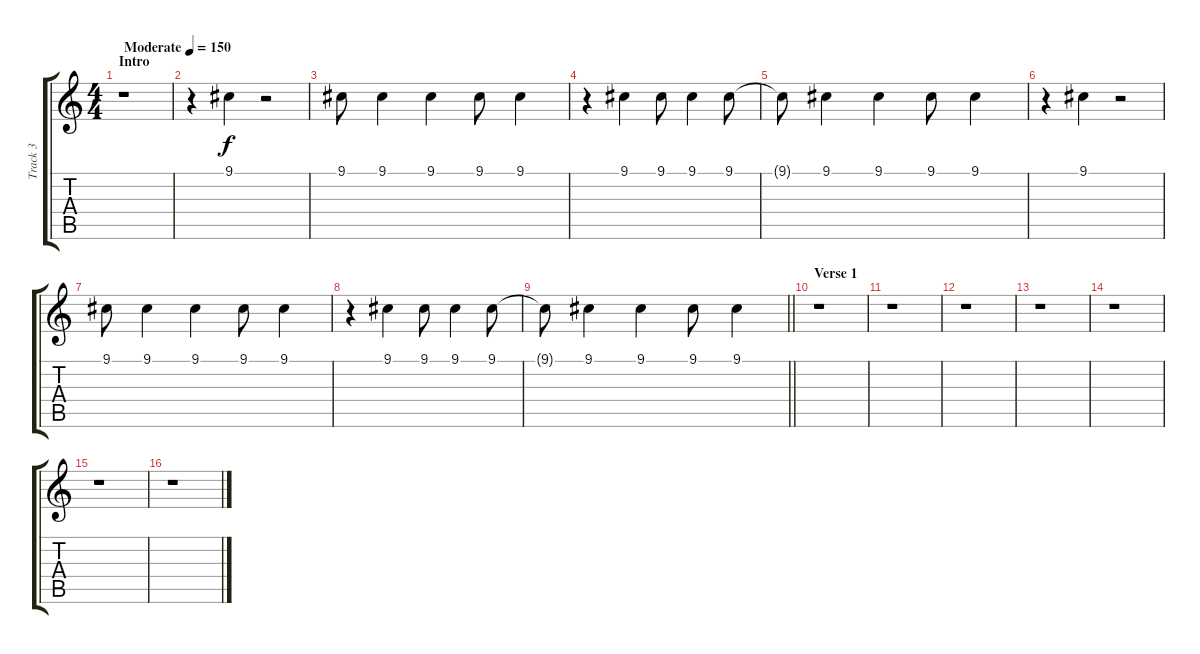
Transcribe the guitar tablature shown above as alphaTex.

\track ("Track 3" "Track 3") {instrument lead2sawtooth}
\staff {score tabs}
\tuning (E4 B3 G3 D3 A2 E2) {hide}
\ts (4 4)
\section ("" "Intro")
\tempo (150 "Moderate")
\clef g2
\ks c
r.1{dy f instrument lead2sawtooth} |
r.4 9.1.4 r.2 |
9.1.8 9.1.4 9.1.4 9.1.8 9.1.4 |
r.4 9.1.4 9.1.8 9.1.4 9.1.8 |
9.1{t}.8 9.1.4 9.1.4 9.1.8 9.1.4 |
r.4 9.1.4 r.2 |
9.1.8 9.1.4 9.1.4 9.1.8 9.1.4 |
r.4 9.1.4 9.1.8 9.1.4 9.1.8 |
\barLineRight lightlight
9.1{t}.8 9.1.4 9.1.4 9.1.8 9.1.4 |
\section ("" "Verse 1")
r.1 |
r.1 |
r.1 |
r.1 |
r.1 |
r.1 |
r.1
